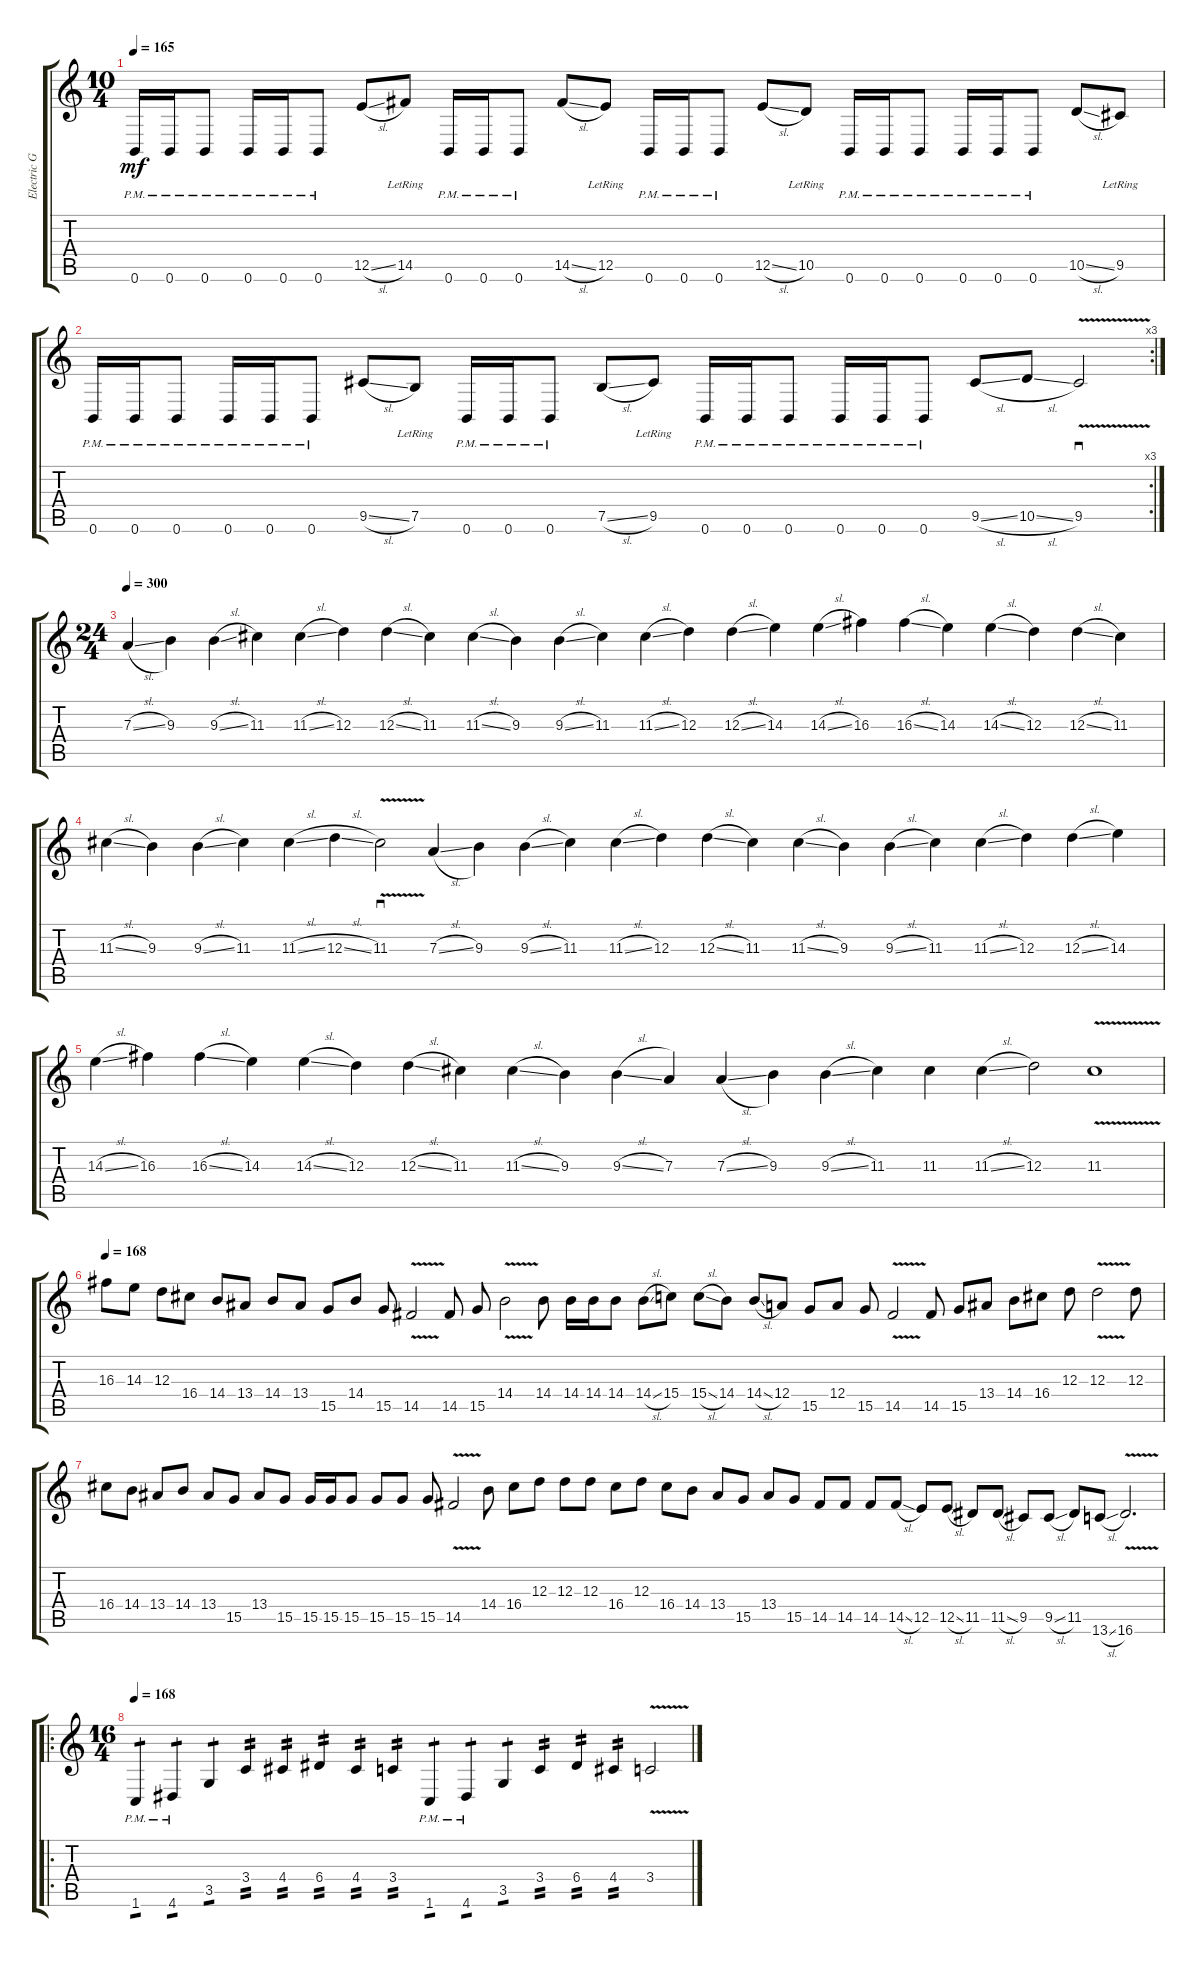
\track ("Electric Guitar 1" "Electric G") {instrument distortionguitar}
\staff {score tabs}
\tuning (B3 Gb3 D3 A2 E2 B1) {hide}
\ts (10 4)
\tempo 165
\clef g2
\ks c
0.6{pm}.16{dy mf} 0.6{pm}.16 0.6{pm}.8 0.6{pm}.16 0.6{pm}.16 0.6{pm}.8 12.5{sl}.8 14.5{lr}.8 0.6{pm}.16 0.6{pm}.16 0.6{pm}.8 14.5{sl}.8 12.5{lr}.8 0.6{pm}.16 0.6{pm}.16 0.6{pm}.8 12.5{sl}.8 10.5{lr}.8 0.6{pm}.16 0.6{pm}.16 0.6{pm}.8 0.6{pm}.16 0.6{pm}.16 0.6{pm}.8 10.5{sl}.8 9.5{lr}.8 |
\rc 3
0.6{pm}.16 0.6{pm}.16 0.6{pm}.8 0.6{pm}.16 0.6{pm}.16 0.6{pm}.8 9.5{sl}.8 7.5{lr}.8 0.6{pm}.16 0.6{pm}.16 0.6{pm}.8 7.5{sl}.8 9.5{lr}.8 0.6{pm}.16 0.6{pm}.16 0.6{pm}.8 0.6{pm}.16 0.6{pm}.16 0.6{pm}.8 9.5{sl}.8 10.5{sl}.8 9.5{v}.2{sd} |
\ts (24 4)
\tempo 300
7.3{sl}.4 9.3.4 9.3{sl}.4 11.3.4 11.3{sl}.4 12.3.4 12.3{sl}.4 11.3.4 11.3{sl}.4 9.3.4 9.3{sl}.4 11.3.4 11.3{sl}.4 12.3.4 12.3{sl}.4 14.3.4 14.3{sl}.4 16.3.4 16.3{sl}.4 14.3.4 14.3{sl}.4 12.3.4 12.3{sl}.4 11.3.4 |
11.3{sl}.4 9.3.4 9.3{sl}.4 11.3.4 11.3{sl}.4 12.3{sl}.4 11.3{v}.2{sd} 7.3{sl}.4 9.3.4 9.3{sl}.4 11.3.4 11.3{sl}.4 12.3.4 12.3{sl}.4 11.3.4 11.3{sl}.4 9.3.4 9.3{sl}.4 11.3.4 11.3{sl}.4 12.3.4 12.3{sl}.4 14.3.4 |
14.3{sl}.4 16.3.4 16.3{sl}.4 14.3.4 14.3{sl}.4 12.3.4 12.3{sl}.4 11.3.4 11.3{sl}.4 9.3.4 9.3{sl}.4 7.3.4 7.3{sl}.4 9.3.4 9.3{sl}.4 11.3.4 11.3.4 11.3{sl}.4 12.3.2 11.3{v}.1 |
\tempo 168
16.3.8 14.3.8 12.3.8 16.4.8 14.4.8 13.4.8 14.4.8 13.4.8 15.5.8 14.4.8 15.5.8 14.5{v}.2 14.5.8 15.5.8 14.4{v}.2 14.4.8 14.4.16 14.4.16 14.4.8 14.4{sl}.8 15.4.8 15.4{sl}.8 14.4.8 14.4{sl}.8 12.4.8 15.5.8 12.4.8 15.5.8 14.5{v}.2 14.5.8 15.5.8 13.4.8 14.4.8 16.4.8 12.3.8 12.3{v}.2 12.3.8 |
16.4.8 14.4.8 13.4.8 14.4.8 13.4.8 15.5.8 13.4.8 15.5.8 15.5.16 15.5.16 15.5.8 15.5.8 15.5.8 15.5.8 14.5{v}.2 14.4.8 16.4.8 12.3.8 12.3.8 12.3.8 16.4.8 12.3.8 16.4.8 14.4.8 13.4.8 15.5.8 13.4.8 15.5.8 14.5.8 14.5.8 14.5.8 14.5{sl}.8 12.5.8 12.5{sl}.8 11.5.8 11.5{sl}.8 9.5.8 9.5{sl}.8 11.5.8 13.6{sl}.8 16.6{v}.2{d} |
\ro
\ts (16 4)
\tempo 168
1.6{pm}.4{tp 1} 4.6{pm}.4{tp 1} 3.5.4{tp 1} 3.4.4{tp 2} 4.4.4{tp 2} 6.4.4{tp 2} 4.4.4{tp 2} 3.4.4{tp 2} 1.6{pm}.4{tp 1} 4.6{pm}.4{tp 1} 3.5.4{tp 1} 3.4.4{tp 2} 6.4.4{tp 2} 4.4.4{tp 2} 3.4{v}.2
